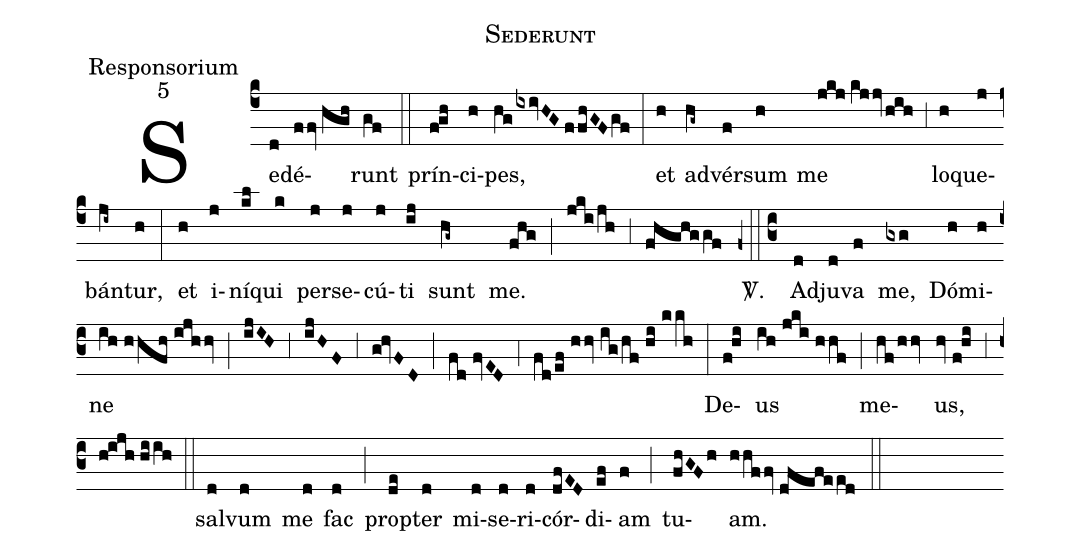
name:Sederunt;
office-part:Responsorium;
mode:5;
%%
(c4) Se(d)dé(ffv//hgh)runt(gf) (::) prín(f!gh)ci(h)pes,(hg/ixivHG//ffhGF/gf) (:) et(h) ad(hg~)vér(f)sum(h) me(jkj//kjjv/hih) (;3) lo(h)que(j)bán(ji~)tur,(h) (:) et(h) i(j)ní(kl)qui(k) per(j)se(j)cú(j)ti(ij) sunt(hg~) me.(fhg) (;) (jki/jh) (;3) (fhghggf) <sp>V/</sp>.(z0::c3) Ad(d)ju(d)va(f) me,(gxg) Dó(h)mi(h)ne(ih//hhfh//ijhhv) (;) (ijIH) (;3) (ijHF) (;3) (g!hvFD) (;) (fd//fvED) (;4) (fd/ef//hhv//ig/hf//hi//kkh) (:) De(f!hi)us(ih//jki//hhf) (;) me(hf/hhv)us,(hv//f!hi) (;3) (h!ijh//hiih) (::) sal(d)vum(d) me(d) fac(d) (;) prop(de)ter(d) mi(d)se(d)ri(d)cór(dfED)di(ef)am(f) (;) tu(fhGF/h)am.(hhffv//dfefeed) (::)
